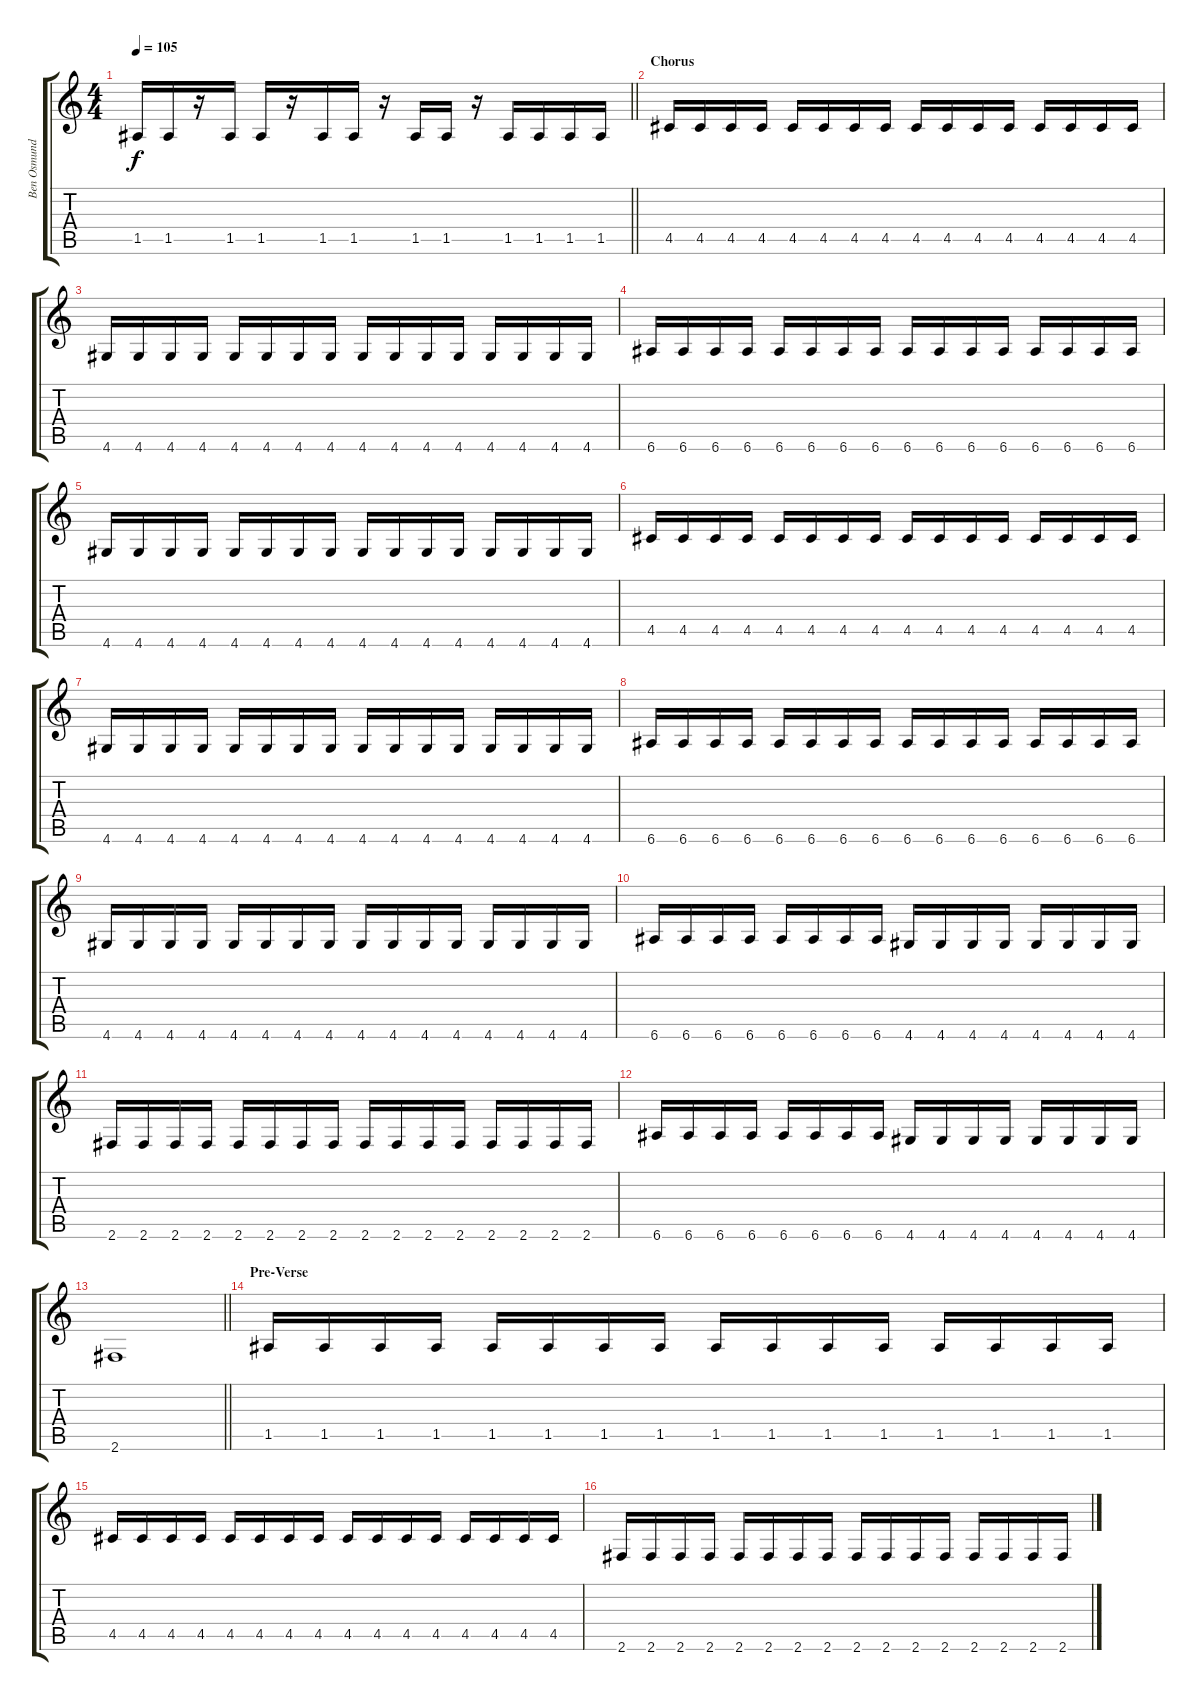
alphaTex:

\track ("Ben Osmundson" "Ben Osmund") {instrument electricbasspick}
\staff {score tabs}
\tuning (E4 B3 G3 D3 A2 E2) {hide}
\ts (4 4)
\section ("" "")
\tempo 105
\clef g2
\barLineRight lightlight
\ks c
1.5.16{dy f} 1.5.16 r.16 1.5.16 1.5.16 r.16 1.5.16 1.5.16 r.16 1.5.16 1.5.16 r.16 1.5.16 1.5.16 1.5.16 1.5.16 |
\section ("" "Chorus")
4.5.16 4.5.16 4.5.16 4.5.16 4.5.16 4.5.16 4.5.16 4.5.16 4.5.16 4.5.16 4.5.16 4.5.16 4.5.16 4.5.16 4.5.16 4.5.16 |
4.6.16 4.6.16 4.6.16 4.6.16 4.6.16 4.6.16 4.6.16 4.6.16 4.6.16 4.6.16 4.6.16 4.6.16 4.6.16 4.6.16 4.6.16 4.6.16 |
6.6.16 6.6.16 6.6.16 6.6.16 6.6.16 6.6.16 6.6.16 6.6.16 6.6.16 6.6.16 6.6.16 6.6.16 6.6.16 6.6.16 6.6.16 6.6.16 |
4.6.16 4.6.16 4.6.16 4.6.16 4.6.16 4.6.16 4.6.16 4.6.16 4.6.16 4.6.16 4.6.16 4.6.16 4.6.16 4.6.16 4.6.16 4.6.16 |
4.5.16 4.5.16 4.5.16 4.5.16 4.5.16 4.5.16 4.5.16 4.5.16 4.5.16 4.5.16 4.5.16 4.5.16 4.5.16 4.5.16 4.5.16 4.5.16 |
4.6.16 4.6.16 4.6.16 4.6.16 4.6.16 4.6.16 4.6.16 4.6.16 4.6.16 4.6.16 4.6.16 4.6.16 4.6.16 4.6.16 4.6.16 4.6.16 |
6.6.16 6.6.16 6.6.16 6.6.16 6.6.16 6.6.16 6.6.16 6.6.16 6.6.16 6.6.16 6.6.16 6.6.16 6.6.16 6.6.16 6.6.16 6.6.16 |
4.6.16 4.6.16 4.6.16 4.6.16 4.6.16 4.6.16 4.6.16 4.6.16 4.6.16 4.6.16 4.6.16 4.6.16 4.6.16 4.6.16 4.6.16 4.6.16 |
6.6.16 6.6.16 6.6.16 6.6.16 6.6.16 6.6.16 6.6.16 6.6.16 4.6.16 4.6.16 4.6.16 4.6.16 4.6.16 4.6.16 4.6.16 4.6.16 |
2.6.16 2.6.16 2.6.16 2.6.16 2.6.16 2.6.16 2.6.16 2.6.16 2.6.16 2.6.16 2.6.16 2.6.16 2.6.16 2.6.16 2.6.16 2.6.16 |
6.6.16 6.6.16 6.6.16 6.6.16 6.6.16 6.6.16 6.6.16 6.6.16 4.6.16 4.6.16 4.6.16 4.6.16 4.6.16 4.6.16 4.6.16 4.6.16 |
\barLineRight lightlight
2.6.1 |
\section ("" "Pre-Verse")
1.5.16 1.5.16 1.5.16 1.5.16 1.5.16 1.5.16 1.5.16 1.5.16 1.5.16 1.5.16 1.5.16 1.5.16 1.5.16 1.5.16 1.5.16 1.5.16 |
4.5.16 4.5.16 4.5.16 4.5.16 4.5.16 4.5.16 4.5.16 4.5.16 4.5.16 4.5.16 4.5.16 4.5.16 4.5.16 4.5.16 4.5.16 4.5.16 |
2.6.16 2.6.16 2.6.16 2.6.16 2.6.16 2.6.16 2.6.16 2.6.16 2.6.16 2.6.16 2.6.16 2.6.16 2.6.16 2.6.16 2.6.16 2.6.16
